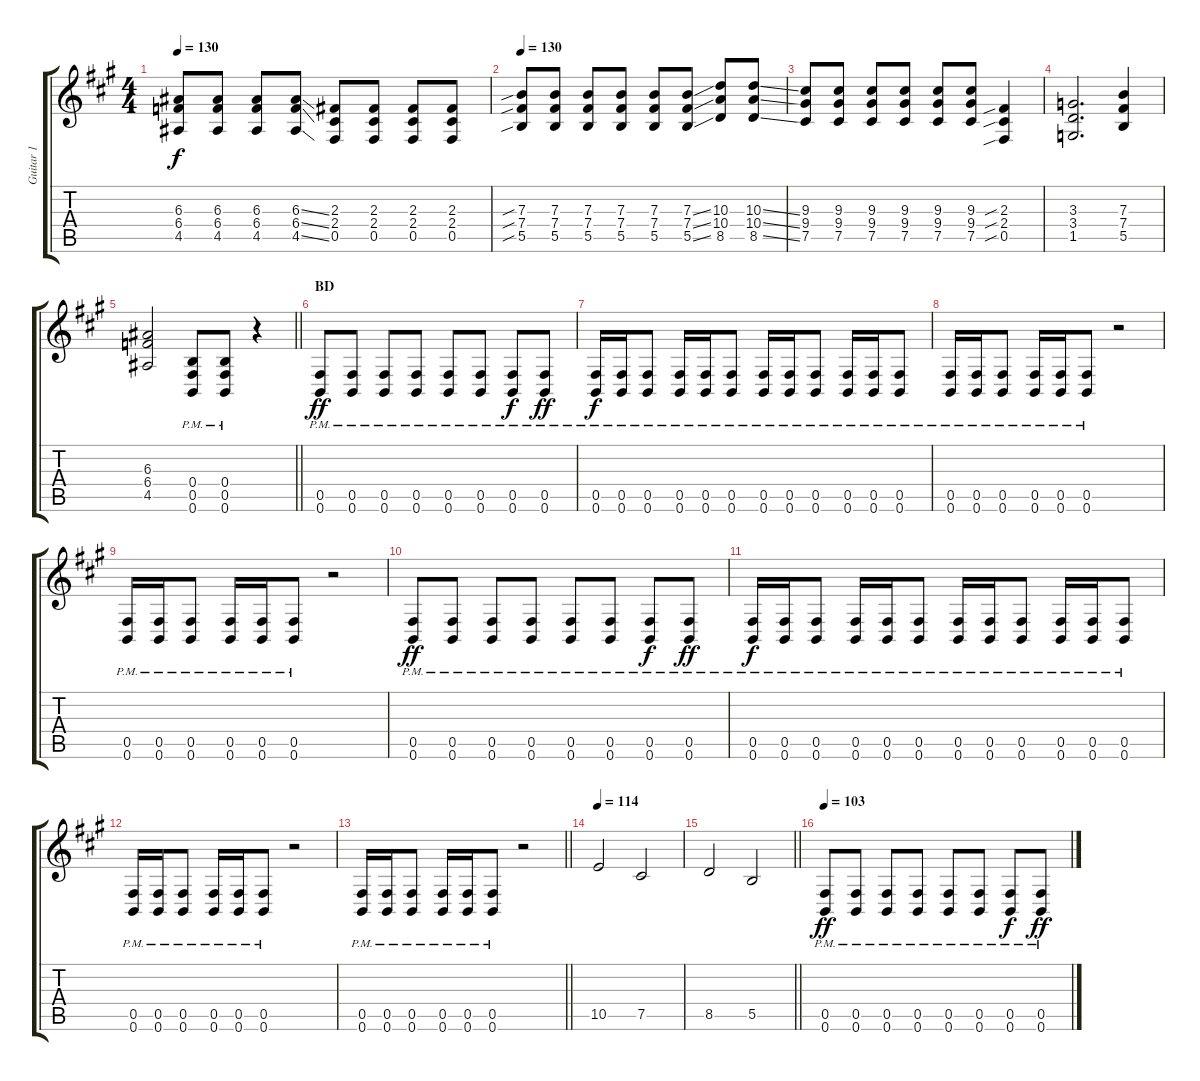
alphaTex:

\track ("Guitar 1" "Guitar 1") {instrument distortionguitar}
\staff {score tabs}
\tuning (Db4 Ab3 E3 B2 Gb2 B1) {hide}
\ts (4 4)
\tempo 130
\clef g2
\ks a
(6.3 6.4 4.5).8{dy f} (6.3 6.4 4.5).8 (6.3 6.4 4.5).8 (6.3{ss} 6.4{ss} 4.5{ss}).8 (2.3 2.4 0.5).8 (2.3 2.4 0.5).8 (2.3 2.4 0.5).8 (2.3 2.4 0.5).8 |
\tempo 130
(7.3{sib} 7.4{sib} 5.5{sib}).8 (7.3 7.4 5.5).8 (7.3 7.4 5.5).8 (7.3 7.4 5.5).8 (7.3 7.4 5.5).8 (7.3{ss} 7.4{ss} 5.5{ss}).8 (10.3 10.4 8.5).8 (10.3{ss} 10.4{ss} 8.5{ss}).8 |
(9.3 9.4 7.5).8 (9.3 9.4 7.5).8 (9.3 9.4 7.5).8 (9.3 9.4 7.5).8 (9.3 9.4 7.5).8 (9.3 9.4 7.5).8 (2.3{sib} 2.4{sib} 0.5{sib}).4 |
(3.3 3.4 1.5).2{d} (7.3 7.4 5.5).4 |
\barLineRight lightlight
(6.3 6.4 4.5).2 (0.4{pm} 0.5{pm} 0.6{pm}).8 (0.4{pm} 0.5{pm} 0.6{pm}).8 r.4 |
\section ("" "BD")
(0.5{pm} 0.6{pm}).8{dy ff} (0.5{pm} 0.6{pm}).8 (0.5{pm} 0.6{pm}).8 (0.5{pm} 0.6{pm}).8 (0.5{pm} 0.6{pm}).8 (0.5{pm} 0.6{pm}).8 (0.5{pm} 0.6{pm}).8{dy f} (0.5{pm} 0.6).8{dy ff} |
(0.5{pm} 0.6{pm}).16{dy f} (0.5{pm} 0.6{pm}).16 (0.5{pm} 0.6{pm}).8 (0.5{pm} 0.6{pm}).16 (0.5{pm} 0.6{pm}).16 (0.5{pm} 0.6{pm}).8 (0.5{pm} 0.6{pm}).16 (0.5{pm} 0.6{pm}).16 (0.5{pm} 0.6{pm}).8 (0.5{pm} 0.6{pm}).16 (0.5{pm} 0.6{pm}).16 (0.5{pm} 0.6{pm}).8 |
(0.5{pm} 0.6{pm}).16 (0.5{pm} 0.6{pm}).16 (0.5{pm} 0.6{pm}).8 (0.5{pm} 0.6{pm}).16 (0.5{pm} 0.6{pm}).16 (0.5{pm} 0.6{pm}).8 r.2 |
(0.5{pm} 0.6{pm}).16 (0.5{pm} 0.6{pm}).16 (0.5{pm} 0.6{pm}).8 (0.5{pm} 0.6{pm}).16 (0.5{pm} 0.6{pm}).16 (0.5{pm} 0.6{pm}).8 r.2 |
(0.5{pm} 0.6{pm}).8{dy ff} (0.5{pm} 0.6{pm}).8 (0.5{pm} 0.6{pm}).8 (0.5{pm} 0.6{pm}).8 (0.5{pm} 0.6{pm}).8 (0.5{pm} 0.6{pm}).8 (0.5{pm} 0.6{pm}).8{dy f} (0.5{pm} 0.6).8{dy ff} |
(0.5{pm} 0.6{pm}).16{dy f} (0.5{pm} 0.6{pm}).16 (0.5{pm} 0.6{pm}).8 (0.5{pm} 0.6{pm}).16 (0.5{pm} 0.6{pm}).16 (0.5{pm} 0.6{pm}).8 (0.5{pm} 0.6{pm}).16 (0.5{pm} 0.6{pm}).16 (0.5{pm} 0.6{pm}).8 (0.5{pm} 0.6{pm}).16 (0.5{pm} 0.6{pm}).16 (0.5{pm} 0.6{pm}).8 |
(0.5{pm} 0.6{pm}).16 (0.5{pm} 0.6{pm}).16 (0.5{pm} 0.6{pm}).8 (0.5{pm} 0.6{pm}).16 (0.5{pm} 0.6{pm}).16 (0.5{pm} 0.6{pm}).8 r.2 |
\barLineRight lightlight
(0.5{pm} 0.6{pm}).16 (0.5{pm} 0.6{pm}).16 (0.5{pm} 0.6{pm}).8 (0.5{pm} 0.6{pm}).16 (0.5{pm} 0.6{pm}).16 (0.5{pm} 0.6{pm}).8 r.2 |
\section ("" "")
\tempo 114
10.5.2 7.5.2 |
\barLineRight lightlight
8.5.2 5.5.2 |
\section ("" "")
\tempo 103
(0.5{pm} 0.6{pm}).8{dy ff} (0.5{pm} 0.6{pm}).8 (0.5{pm} 0.6{pm}).8 (0.5{pm} 0.6{pm}).8 (0.5{pm} 0.6{pm}).8 (0.5{pm} 0.6{pm}).8 (0.5{pm} 0.6{pm}).8{dy f} (0.5{pm} 0.6).8{dy ff}
